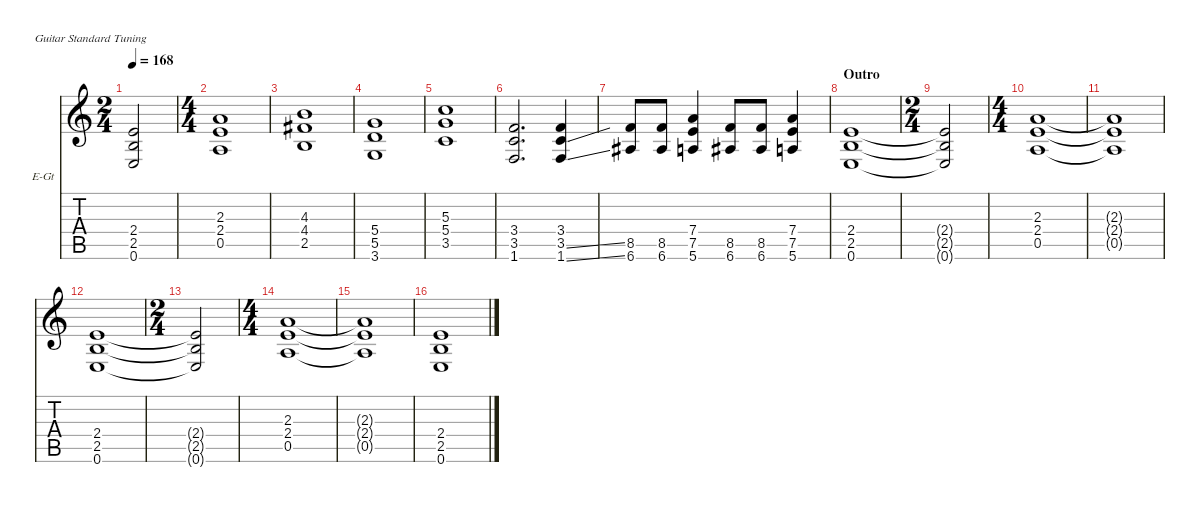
\hideDynamics
\bracketExtendMode nobrackets
\firstSystemTrackNameOrientation horizontal
\otherSystemsTrackNameOrientation horizontal
\track ("Guitar III" "E-Gt") {instrument distortionguitar}
\staff {score tabs}
\tuning (E4 B3 G3 D3 A2 E2)
\ts (2 4)
\tempo 168
\clef g2
\ks c
(2.4{t} 2.5{t} 0.6{t}).2{dy f beam Up} |
\ts (4 4)
(2.3 2.4 0.5).1{beam Up} |
(4.3 4.4{acc #} 2.5).1{beam Up} |
(5.4 5.5 3.6).1{beam Up} |
(5.3 5.4 3.5).1{beam Up} |
(3.4 3.5 1.6).2{d beam Up} (3.4 3.5{ss} 1.6{ss}).4{beam Up} |
(8.5 6.6{acc #}).8{beam Up} (8.5 6.6{acc #}).8{beam Up} (7.4 7.5 5.6).4{beam Up} (8.5 6.6{acc #}).8{beam Up} (8.5 6.6{acc #}).8{beam Up} (7.4 7.5 5.6).4{beam Up} |
\section ("" "Outro")
(2.4 2.5 0.6).1{beam Up} |
\ts (2 4)
(2.4{t} 2.5{t} 0.6{t}).2{beam Up} |
\ts (4 4)
(2.3 2.4 0.5).1{beam Up} |
(2.3{t} 2.4{t} 0.5{t}).1{beam Up} |
(2.4 2.5 0.6).1{beam Up} |
\ts (2 4)
(2.4{t} 2.5{t} 0.6{t}).2{beam Up} |
\ts (4 4)
(2.3 2.4 0.5).1{beam Up} |
(2.3{t} 2.4{t} 0.5{t}).1{beam Up} |
(2.4 2.5 0.6).1{beam Up}
